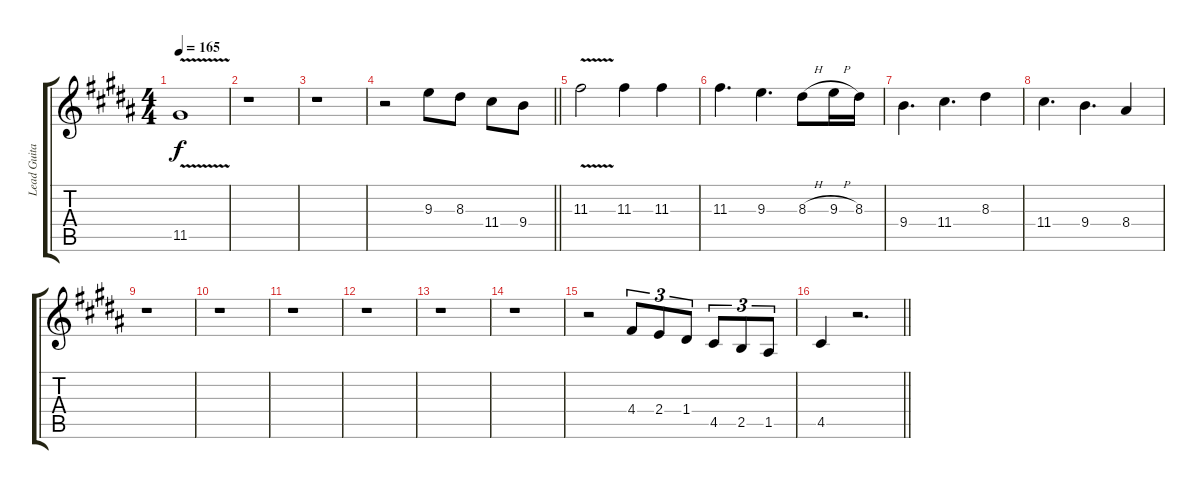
\track ("Lead Guitar 1: Juha-Pekka Alanen" "Lead Guita") {instrument overdrivenguitar}
\staff {score tabs}
\tuning (E4 B3 G3 D3 A2 E2) {hide}
\ts (4 4)
\tempo 165
\clef g2
\ks g#minor
11.5{v}.1{dy f} |
r.1 |
r.1 |
\barLineRight lightlight
r.2 9.3.8 8.3.8 11.4.8 9.4.8 |
\section ("" "")
11.3{v}.2 11.3.4 11.3.4 |
11.3.4{d} 9.3.4{d} 8.3{h}.8 9.3{h}.16 8.3.16 |
9.4.4{d} 11.4.4{d} 8.3.4 |
11.4.4{d} 9.4.4{d} 8.4.4 |
r.1 |
r.1 |
r.1 |
r.1 |
r.1 |
r.1 |
r.2 4.4.8{tu (3 2)} 2.4.8{tu (3 2)} 1.4.8{tu (3 2)} 4.5.8{tu (3 2)} 2.5.8{tu (3 2)} 1.5.8{tu (3 2)} |
\barLineRight lightlight
4.5.4 r.2{d}
